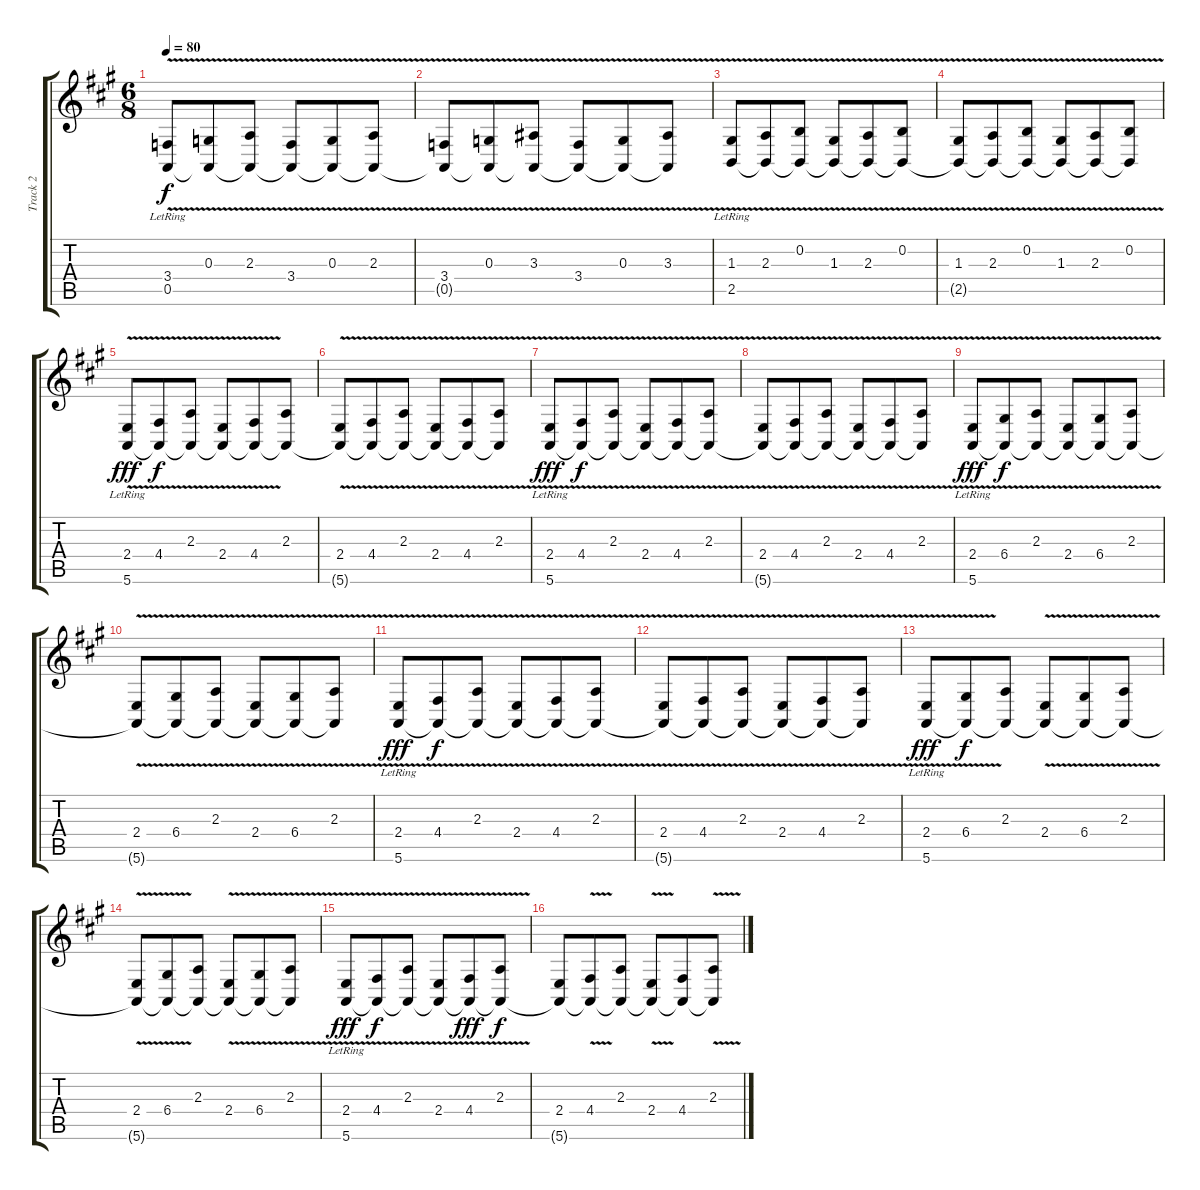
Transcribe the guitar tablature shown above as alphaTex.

\track ("Track 2" "Track 2") {instrument pad1newage}
\staff {score tabs}
\tuning (E4 B3 G3 D3 A2 E2) {hide}
\ts (6 8)
\tempo 80
\clef g2
\ks a
(3.4{v} 0.5{v lr}).8{dy f volume 16} (0.3{v} 0.5{t}).8{volume 4} (2.3{v} 0.5{t}).8 (3.4{v} 0.5{t}).8 (0.3{v} 0.5{t}).8 (2.3{v} 0.5{t}).8 |
(3.4{v} 0.5{t}).8 (0.3{v} 0.5{t}).8 (3.3{v} 0.5{t}).8 (3.4{v} 0.5{t}).8 (0.3{v} 0.5{t}).8 (3.3{v} 0.5{t}).8 |
(1.3{v} 2.5{v lr}).8{volume 16} (2.3{v} 2.5{t}).8{volume 4} (0.2{v} 2.5{t}).8 (1.3{v} 2.5{t}).8 (2.3{v} 2.5{t}).8 (0.2{v} 2.5{t}).8 |
(1.3{v} 2.5{t}).8 (2.3{v} 2.5{t}).8 (0.2{v} 2.5{t}).8 (1.3{v} 2.5{t}).8 (2.3{v} 2.5{t}).8 (0.2{v} 2.5{t}).8 |
(2.4{v} 5.6{v lr}).8{dy fff volume 16} (4.4{v} 5.6{t}).8{dy f volume 4} (2.3{v} 5.6{t}).8 (2.4{v} 5.6{t}).8 (4.4{v} 5.6{t}).8 (2.3 5.6{t}).8 |
(2.4{v} 5.6{t}).8 (4.4{v} 5.6{t}).8 (2.3{v} 5.6{t}).8 (2.4{v} 5.6{t}).8 (4.4{v} 5.6{t}).8 (2.3{v} 5.6{t}).8 |
(2.4{v} 5.6{v lr}).8{dy fff volume 16} (4.4{v} 5.6{t}).8{dy f volume 4} (2.3{v} 5.6{t}).8 (2.4{v} 5.6{t}).8 (4.4{v} 5.6{t}).8 (2.3{v} 5.6{t}).8 |
(2.4{v} 5.6{t}).8 (4.4{v} 5.6{t}).8 (2.3{v} 5.6{t}).8 (2.4{v} 5.6{t}).8 (4.4{v} 5.6{t}).8 (2.3{v} 5.6{t}).8 |
(2.4{v} 5.6{v lr}).8{dy fff volume 16} (6.4{v} 5.6{t}).8{dy f volume 4} (2.3{v} 5.6{t}).8 (2.4{v} 5.6{t}).8 (6.4{v} 5.6{t}).8 (2.3{v} 5.6{t}).8 |
(2.4{v} 5.6{t}).8 (6.4{v} 5.6{t}).8 (2.3{v} 5.6{t}).8 (2.4{v} 5.6{t}).8 (6.4{v} 5.6{t}).8 (2.3{v} 5.6{t}).8 |
(2.4{v} 5.6{v lr}).8{dy fff volume 16} (4.4{v} 5.6{t}).8{dy f volume 4} (2.3{v} 5.6{t}).8 (2.4{v} 5.6{t}).8 (4.4{v} 5.6{t}).8 (2.3{v} 5.6{t}).8 |
(2.4{v} 5.6{t}).8 (4.4{v} 5.6{t}).8 (2.3{v} 5.6{t}).8 (2.4{v} 5.6{t}).8 (4.4{v} 5.6{t}).8 (2.3{v} 5.6{t}).8 |
(2.4{v} 5.6{v lr}).8{dy fff volume 16} (6.4{v} 5.6{t}).8{dy f volume 4} (2.3 5.6{t}).8 (2.4{v} 5.6{t}).8 (6.4{v} 5.6{t}).8 (2.3{v} 5.6{t}).8 |
(2.4{v} 5.6{t}).8 (6.4{v} 5.6{t}).8 (2.3 5.6{t}).8 (2.4{v} 5.6{t}).8 (6.4{v} 5.6{t}).8 (2.3{v} 5.6{t}).8 |
(2.4{v} 5.6{v lr}).8{dy fff volume 16} (4.4{v} 5.6{t}).8{dy f volume 4} (2.3{v} 5.6{t}).8 (2.4{v} 5.6{t}).8 (4.4{v} 5.6{t}).8{dy fff} (2.3{v} 5.6{t}).8{dy f} |
(2.4 5.6{t}).8 (4.4{v} 5.6{t}).8 (2.3 5.6{t}).8 (2.4{v} 5.6{t}).8 (4.4 5.6{t}).8 (2.3{v} 5.6{t}).8
